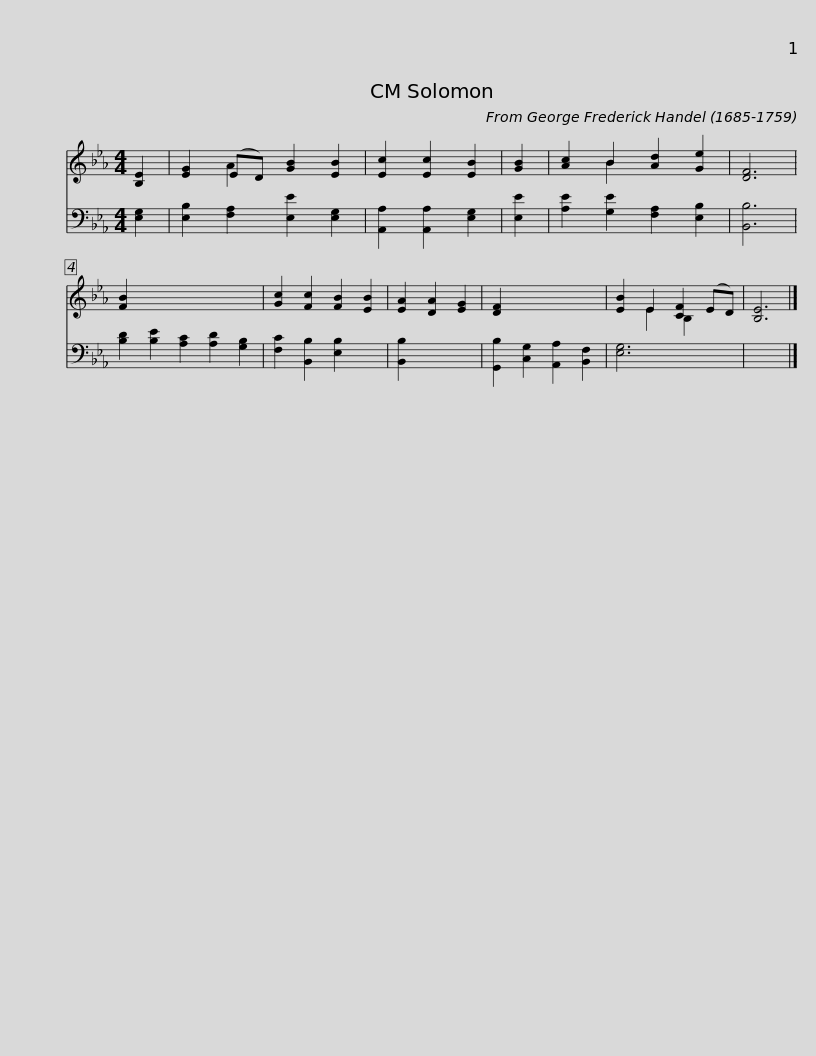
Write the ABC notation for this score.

X:1
%%score ( 1 2 ) 3
L:1/8
M:4/4
I:linebreak $
K:Eb
V:1 treble
V:2 treble
V:3 bass
V:1
 [B,E]2 | [EG]2 (ED) [GB]2 [EB]2 | [Ec]2 [Ec]2 [EB]2 | [GB]2 | [Ac]2 B2 [Ad]2 [Ge]2 | %5
 [DF]6 | [FB]2 x8 | [Gc]2 [Fc]2 [FB]2 [EB]2 |$ [EA]2 [DA]2 [EG]2 | [DF]2 x6 | %10
 [EB]2 E2 [CF]2 (ED) | [B,E]6 |] %12
V:2
 x2 | x2 A2 x4 | x6 | x2 | x2 B2 x4 | %5
 x6 | x10 | x8 |$ x6 | x8 | %10
 x2 E2 B,2 x2 | x6 |] %12
V:3
 [E,G,]2 | [E,B,]2 [F,A,]2 [E,E]2 [E,G,]2 | [A,,A,]2 [A,,A,]2 [E,G,]2 | [E,E]2 | [A,E]2 [G,E]2 [F,A,]2 [E,B,]2 | %5
 [B,,B,]6 | [B,D]2 [B,E]2 [A,C]2 [A,D]2 [G,B,]2 | [F,C]2 [B,,B,]2 [E,B,]2 x2 |$ [B,,B,]2 x4 | [G,,B,]2 [C,G,]2 [A,,A,]2 [B,,F,]2 | %10
 [E,G,]6 x2 | x6 |] %12
